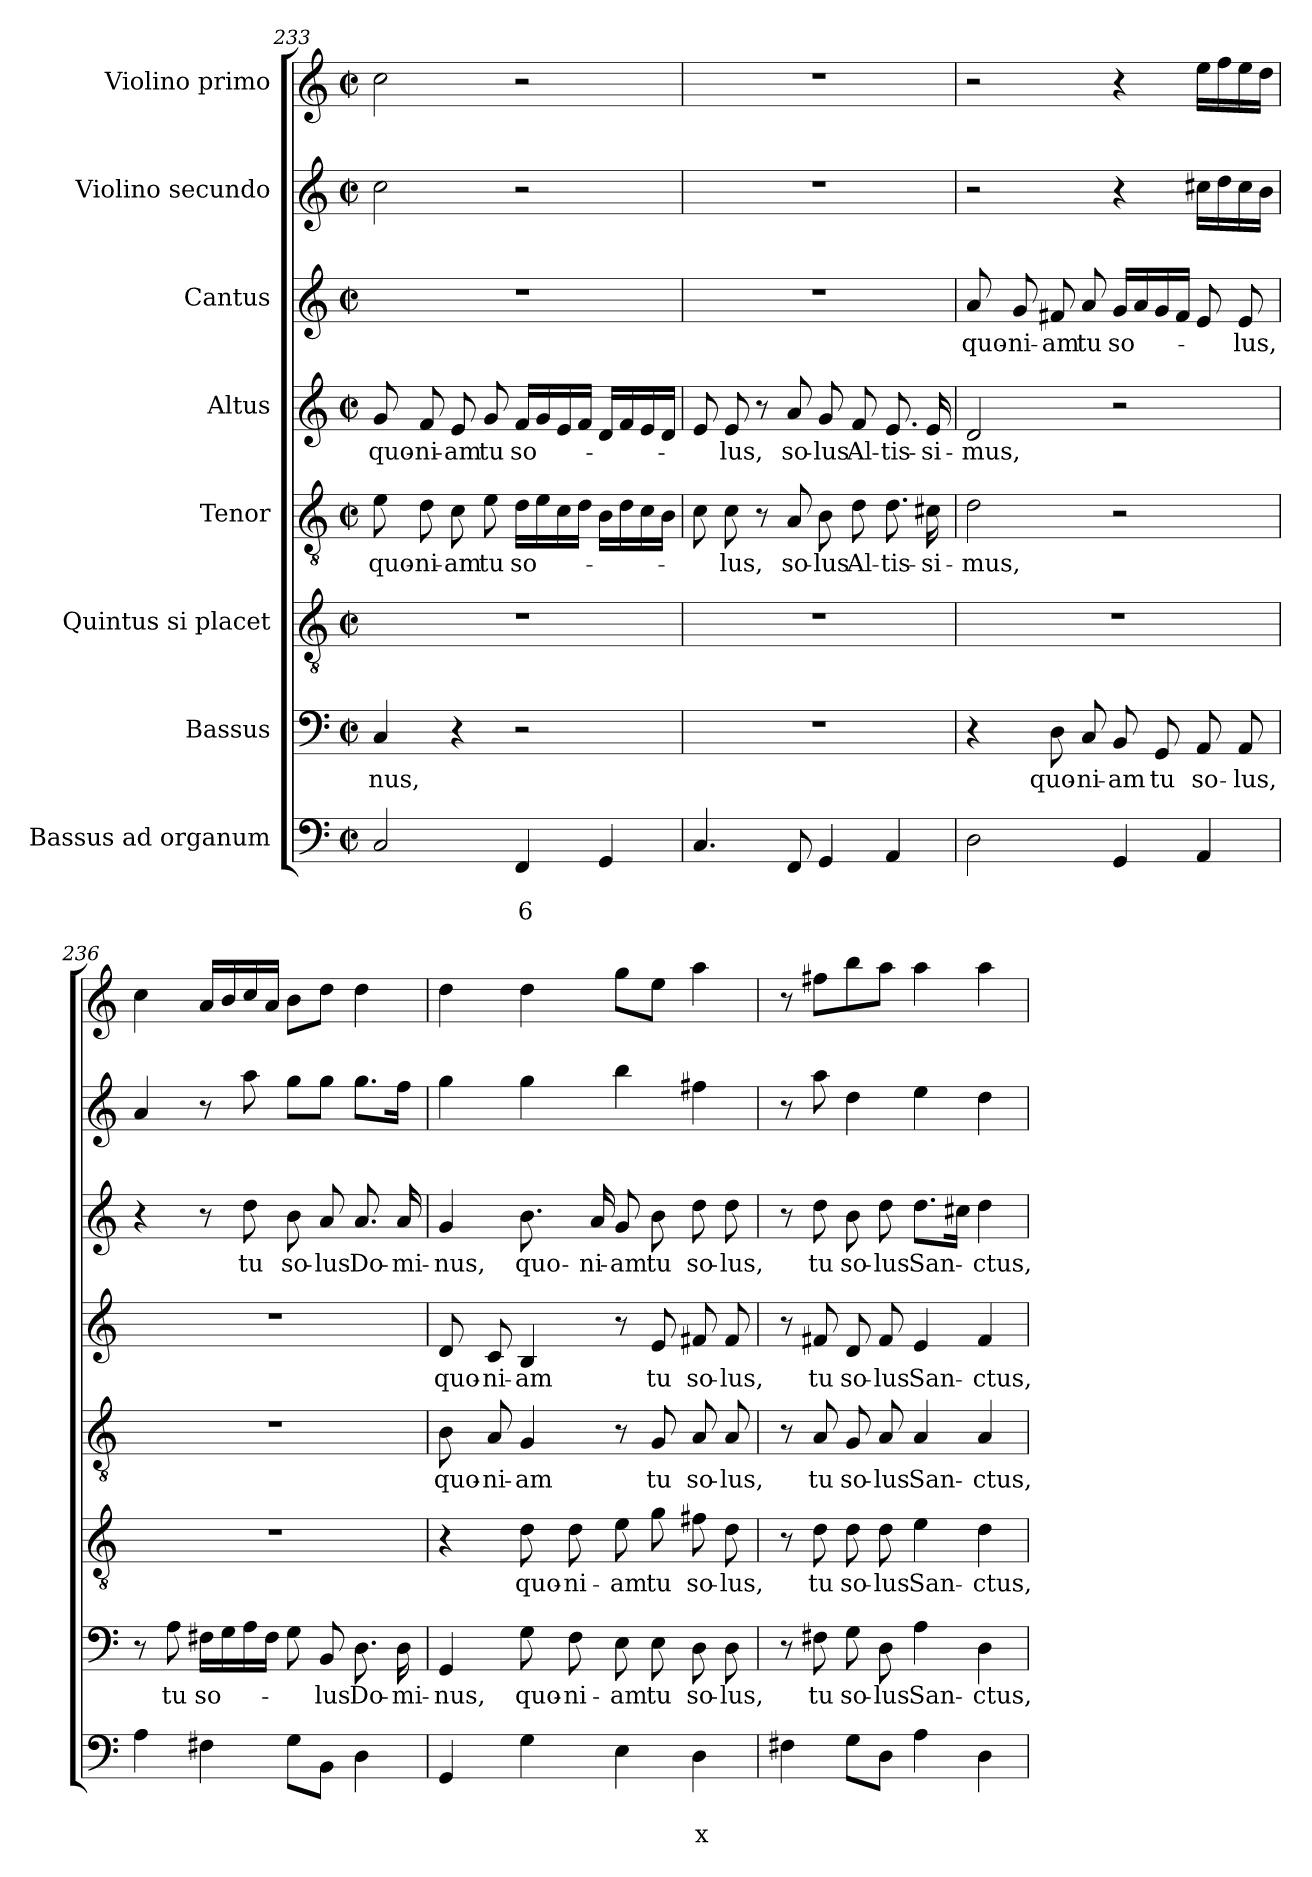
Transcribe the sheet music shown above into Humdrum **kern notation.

**kern	**text	**text	**kern	**text	**kern	**text	**kern	**text	**kern	**text	**kern	**text	**kern	**kern
*part8	*part8	*part8	*part7	*part7	*part6	*part6	*part5	*part5	*part4	*part4	*part3	*part3	*part2	*part1
*staff8	*staff8	*staff8	*staff7	*staff7	*staff6	*staff6	*staff5	*staff5	*staff4	*staff4	*staff3	*staff3	*staff2	*staff1
*I"Bassus ad organum	*	*	*I"Bassus	*	*I"Quintus si placet	*	*I"Tenor	*	*I"Altus	*	*I"Cantus	*	*I"Violino secundo	*I"Violino primo
*clefF4	*	*	*clefF4	*	*clefGv2	*	*clefGv2	*	*clefG2	*	*clefG2	*	*clefG2	*clefG2
*k[]	*	*	*k[]	*	*k[]	*	*k[]	*	*k[]	*	*k[]	*	*k[]	*k[]
*C:	*	*	*C:	*	*C:	*	*C:	*	*C:	*	*C:	*	*C:	*C:
*M2/2	*	*	*M2/2	*	*M2/2	*	*M2/2	*	*M2/2	*	*M2/2	*	*M2/2	*M2/2
*met(c|)	*	*	*met(c|)	*	*met(c|)	*	*met(c|)	*	*met(c|)	*	*met(c|)	*	*met(c|)	*met(c|)
=233	=233	=233	=233	=233	=233	=233	=233	=233	=233	=233	=233	=233	=233	=233
!	!	!	!	!LO:LY:b	!	!	!	!LO:LY:b	!	!LO:LY:b	!	!	!	!
2C/	.	.	4C/	-nus,	1r	.	8e\	quo-	8g/	quo-	1r	.	2cc\	2cc\
!	!	!	!	!	!	!	!	!LO:LY:b	!	!LO:LY:b	!	!	!	!
.	.	.	.	.	.	.	8d\	-ni-	8f/	-ni-	.	.	.	.
!	!	!	!	!	!	!	!	!LO:LY:b	!	!LO:LY:b	!	!	!	!
.	.	.	4r	.	.	.	8c\	-am	8e/	-am	.	.	.	.
!	!	!	!	!	!	!	!	!LO:LY:b	!	!LO:LY:b	!	!	!	!
.	.	.	.	.	.	.	8e\	tu	8g/	tu	.	.	.	.
!	!	!LO:LY:b	!	!	!	!	!	!LO:LY:b	!	!LO:LY:b	!	!	!	!
4FF/	.	6	2r	.	.	.	16d\LL	so-	16f/LL	so-	.	.	2r	2r
.	.	.	.	.	.	.	16e\	.	16g/	.	.	.	.	.
.	.	.	.	.	.	.	16c\	.	16e/	.	.	.	.	.
.	.	.	.	.	.	.	16d\JJ	.	16f/JJ	.	.	.	.	.
4GG/	.	.	.	.	.	.	16B\LL	.	16d/LL	.	.	.	.	.
.	.	.	.	.	.	.	16d\	.	16f/	.	.	.	.	.
.	.	.	.	.	.	.	16c\	.	16e/	.	.	.	.	.
.	.	.	.	.	.	.	16B\JJ	.	16d/JJ	.	.	.	.	.
=234	=234	=234	=234	=234	=234	=234	=234	=234	=234	=234	=234	=234	=234	=234
4.C/	.	.	1r	.	1r	.	8c\	.	8e/	.	1r	.	1r	1r
!	!	!	!	!	!	!	!	!LO:LY:b	!	!LO:LY:b	!	!	!	!
.	.	.	.	.	.	.	8c\	-lus,	8e/	-lus,	.	.	.	.
.	.	.	.	.	.	.	8r	.	8r	.	.	.	.	.
!	!	!	!	!	!	!	!	!LO:LY:b	!	!LO:LY:b	!	!	!	!
8FF/	.	.	.	.	.	.	8A/	so-	8a/	so-	.	.	.	.
!	!	!	!	!	!	!	!	!LO:LY:b	!	!LO:LY:b	!	!	!	!
4GG/	.	.	.	.	.	.	8B\	-lus	8g/	-lus	.	.	.	.
!	!	!	!	!	!	!	!	!LO:LY:b	!	!LO:LY:b	!	!	!	!
.	.	.	.	.	.	.	8d\	Al-	8f/	Al-	.	.	.	.
!	!	!	!	!	!	!	!	!LO:LY:b	!	!LO:LY:b	!	!	!	!
4AA/	.	.	.	.	.	.	8.d\	-tis-	8.e/	-tis-	.	.	.	.
!	!	!	!	!	!	!	!	!LO:LY:b	!	!LO:LY:b	!	!	!	!
.	.	.	.	.	.	.	16c#X\	-si-	16e/	-si-	.	.	.	.
!!LO:LB:g=z
=235	=235	=235	=235	=235	=235	=235	=235	=235	=235	=235	=235	=235	=235	=235
!	!	!	!	!	!	!	!	!LO:LY:b	!	!LO:LY:b	!	!LO:LY:b	!	!
2D\	.	.	4r	.	1r	.	2d\	-mus,	2d/	-mus,	8a/	quo-	2r	2r
!	!	!	!	!	!	!	!	!	!	!	!	!LO:LY:b	!	!
.	.	.	.	.	.	.	.	.	.	.	8g/	-ni-	.	.
!	!	!	!	!LO:LY:b	!	!	!	!	!	!	!	!LO:LY:b	!	!
.	.	.	8D\	quo-	.	.	.	.	.	.	8f#X/	-am	.	.
!	!	!	!	!LO:LY:b	!	!	!	!	!	!	!	!LO:LY:b	!	!
.	.	.	8C/	-ni-	.	.	.	.	.	.	8a/	tu	.	.
!	!	!	!	!LO:LY:b	!	!	!	!	!	!	!	!LO:LY:b	!	!
4GG/	.	.	8BB/	-am	.	.	2r	.	2r	.	16g/LL	so-	4r	4r
.	.	.	.	.	.	.	.	.	.	.	16a/	.	.	.
!	!	!	!	!LO:LY:b	!	!	!	!	!	!	!	!	!	!
.	.	.	8GG/	tu	.	.	.	.	.	.	16g/	.	.	.
.	.	.	.	.	.	.	.	.	.	.	16f#/JJ	.	.	.
!	!	!	!	!LO:LY:b	!	!	!	!	!	!	!	!	!	!
4AA/	.	.	8AA/	so-	.	.	.	.	.	.	8e/	.	16cc#X\LL	16ee\LL
.	.	.	.	.	.	.	.	.	.	.	.	.	16dd\	16ff\
!	!	!	!	!LO:LY:b	!	!	!	!	!	!	!	!LO:LY:b	!	!
.	.	.	8AA/	-lus,	.	.	.	.	.	.	8e/	-lus,	16cc#\	16ee\
.	.	.	.	.	.	.	.	.	.	.	.	.	16b\JJ	16dd\JJ
=236	=236	=236	=236	=236	=236	=236	=236	=236	=236	=236	=236	=236	=236	=236
4A\	.	.	8r	.	1r	.	1r	.	1r	.	4r	.	4a/	4cc\
!	!	!	!	!LO:LY:b	!	!	!	!	!	!	!	!	!	!
.	.	.	8A\	tu	.	.	.	.	.	.	.	.	.	.
!	!	!	!	!LO:LY:b	!	!	!	!	!	!	!	!	!	!
4F#X\	.	.	16F#X\LL	so-	.	.	.	.	.	.	8r	.	8r	16a/LL
.	.	.	16G\	.	.	.	.	.	.	.	.	.	.	16b/
!	!	!	!	!	!	!	!	!	!	!	!	!LO:LY:b	!	!
.	.	.	16A\	.	.	.	.	.	.	.	8dd\	tu	8aa\	16cc/
.	.	.	16F#\JJ	.	.	.	.	.	.	.	.	.	.	16a/JJ
!	!	!	!	!	!	!	!	!	!	!	!	!LO:LY:b	!	!
8G\L	.	.	8G\	.	.	.	.	.	.	.	8b\	so-	8gg\L	8b\L
!	!	!	!	!LO:LY:b	!	!	!	!	!	!	!	!LO:LY:b	!	!
8BB\J	.	.	8BB/	-lus	.	.	.	.	.	.	8a/	-lus	8gg\J	8dd\J
!	!	!	!	!LO:LY:b	!	!	!	!	!	!	!	!LO:LY:b	!	!
4D\	.	.	8.D\	Do-	.	.	.	.	.	.	8.a/	Do-	8.gg\L	4dd\
!	!	!	!	!LO:LY:b	!	!	!	!	!	!	!	!LO:LY:b	!	!
.	.	.	16D\	-mi-	.	.	.	.	.	.	16a/	-mi-	16ff\Jk	.
=237	=237	=237	=237	=237	=237	=237	=237	=237	=237	=237	=237	=237	=237	=237
!	!	!	!	!LO:LY:b	!	!	!	!LO:LY:b	!	!LO:LY:b	!	!LO:LY:b	!	!
4GG/	.	.	4GG/	-nus,	4r	.	8B\	quo-	8d/	quo-	4g/	-nus,	4gg\	4dd\
!	!	!	!	!	!	!	!	!LO:LY:b	!	!LO:LY:b	!	!	!	!
.	.	.	.	.	.	.	8A/	-ni-	8c/	-ni-	.	.	.	.
!	!	!	!	!LO:LY:b	!	!LO:LY:b	!	!LO:LY:b	!	!LO:LY:b	!	!LO:LY:b	!	!
4G\	.	.	8G\	quo-	8d\	quo-	4G/	-am	4B/	-am	8.b\	quo-	4gg\	4dd\
!	!	!	!	!LO:LY:b	!	!LO:LY:b	!	!	!	!	!	!	!	!
.	.	.	8F\	-ni-	8d\	-ni-	.	.	.	.	.	.	.	.
!	!	!	!	!	!	!	!	!	!	!	!	!LO:LY:b	!	!
.	.	.	.	.	.	.	.	.	.	.	16a/	-ni-	.	.
!	!	!	!	!LO:LY:b	!	!LO:LY:b	!	!	!	!	!	!LO:LY:b	!	!
4E\	.	.	8E\	-am	8e\	-am	8r	.	8r	.	8g/	-am	4bb\	8gg\L
!	!	!	!	!LO:LY:b	!	!LO:LY:b	!	!LO:LY:b	!	!LO:LY:b	!	!LO:LY:b	!	!
.	.	.	8E\	tu	8g\	tu	8G/	tu	8e/	tu	8b\	tu	.	8ee\J
!	!	!LO:LY:b	!	!LO:LY:b	!	!LO:LY:b	!	!LO:LY:b	!	!LO:LY:b	!	!LO:LY:b	!	!
4D\	.	x	8D\	so-	8f#X\	so-	8A/	so-	8f#X/	so-	8dd\	so-	4ff#X\	4aa\
!	!	!	!	!LO:LY:b	!	!LO:LY:b	!	!LO:LY:b	!	!LO:LY:b	!	!LO:LY:b	!	!
.	.	.	8D\	-lus,	8d\	-lus,	8A/	-lus,	8f#/	-lus,	8dd\	-lus,	.	.
=238	=238	=238	=238	=238	=238	=238	=238	=238	=238	=238	=238	=238	=238	=238
4F#X\	.	.	8r	.	8r	.	8r	.	8r	.	8r	.	8r	8r
!	!	!	!	!LO:LY:b	!	!LO:LY:b	!	!LO:LY:b	!	!LO:LY:b	!	!LO:LY:b	!	!
.	.	.	8F#X\	tu	8d\	tu	8A/	tu	8f#X/	tu	8dd\	tu	8aa\	8ff#X\L
!	!	!	!	!LO:LY:b	!	!LO:LY:b	!	!LO:LY:b	!	!LO:LY:b	!	!LO:LY:b	!	!
8G\L	.	.	8G\	so-	8d\	so-	8G/	so-	8d/	so-	8b\	so-	4dd\	8bb\
!	!	!	!	!LO:LY:b	!	!LO:LY:b	!	!LO:LY:b	!	!LO:LY:b	!	!LO:LY:b	!	!
8D\J	.	.	8D\	-lus	8d\	-lus	8A/	-lus	8f#/	-lus	8dd\	-lus	.	8aa\J
!	!	!	!	!LO:LY:b	!	!LO:LY:b	!	!LO:LY:b	!	!LO:LY:b	!	!LO:LY:b	!	!
4A\	.	.	4A\	San-	4e\	San-	4A/	San-	4e/	San-	8.dd\L	San-	4ee\	4aa\
.	.	.	.	.	.	.	.	.	.	.	16cc#X\Jk	.	.	.
!	!	!	!	!LO:LY:b	!	!LO:LY:b	!	!LO:LY:b	!	!LO:LY:b	!	!LO:LY:b	!	!
4D\	.	.	4D\	-ctus,	4d\	-ctus,	4A/	-ctus,	4f#/	-ctus,	4dd\	-ctus,	4dd\	4aa\
=	=	=	=	=	=	=	=	=	=	=	=	=	=	=
*-	*-	*-	*-	*-	*-	*-	*-	*-	*-	*-	*-	*-	*-	*-
